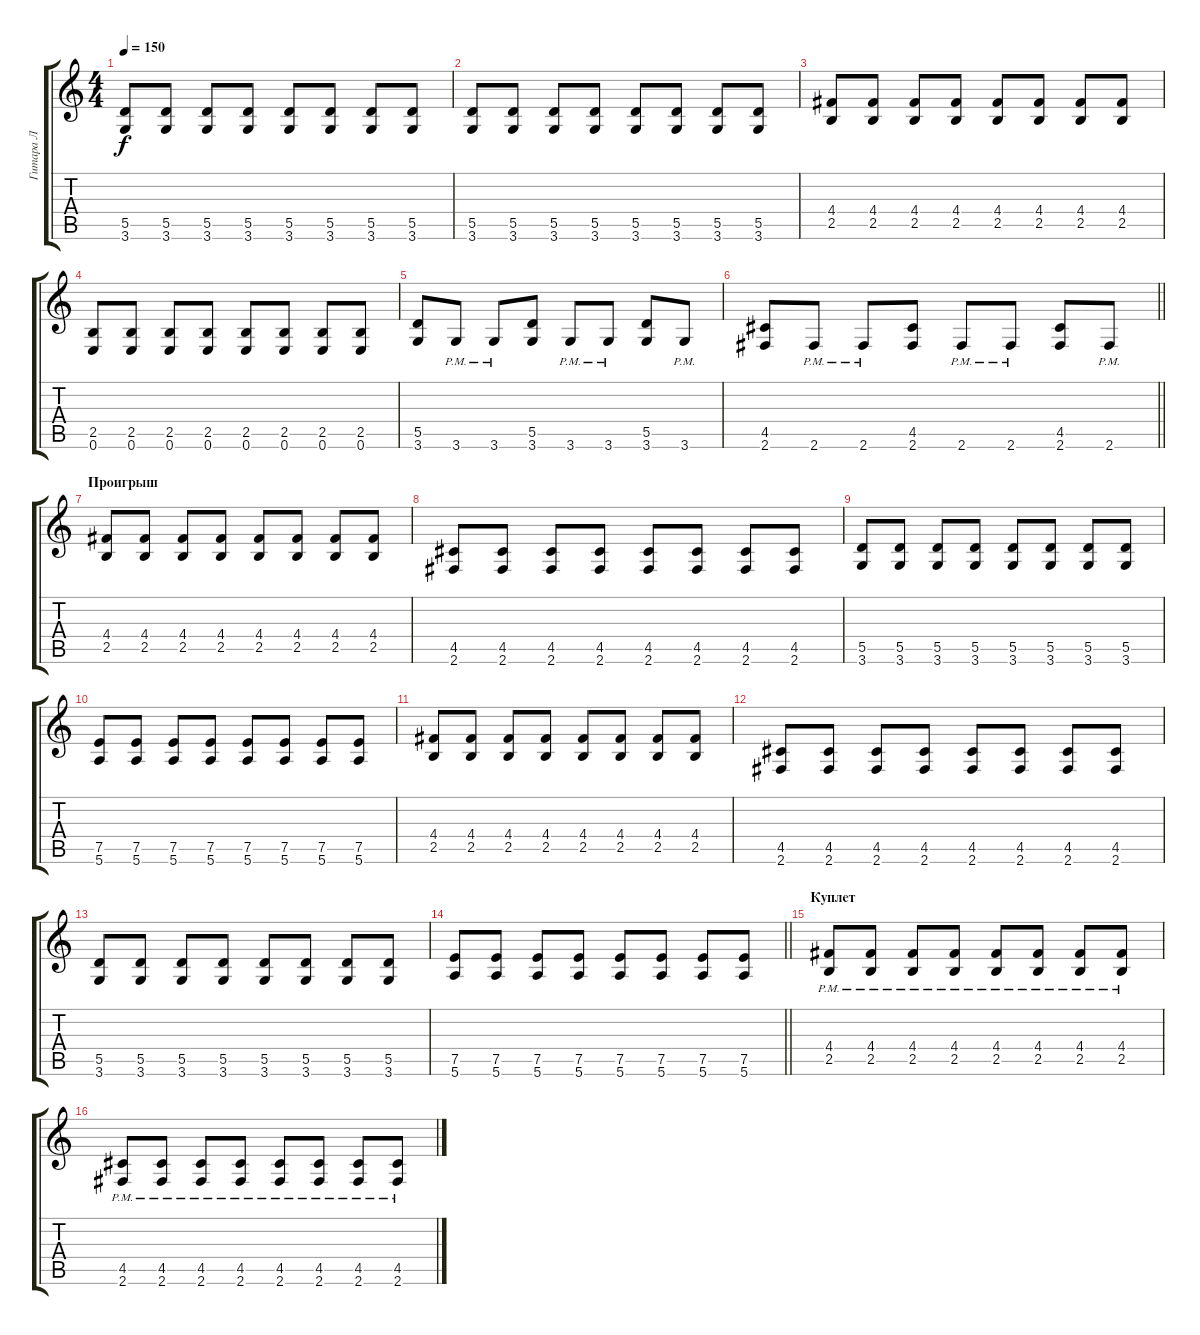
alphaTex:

\track ("Гитара Л" "Гитара Л") {instrument distortionguitar}
\staff {score tabs}
\tuning (E4 B3 G3 D3 A2 E2) {hide}
\ts (4 4)
\tempo 150
\clef g2
\ks c
(5.5 3.6).8{dy f} (5.5 3.6).8 (5.5 3.6).8 (5.5 3.6).8 (5.5 3.6).8 (5.5 3.6).8 (5.5 3.6).8 (5.5 3.6).8 |
(5.5 3.6).8 (5.5 3.6).8 (5.5 3.6).8 (5.5 3.6).8 (5.5 3.6).8 (5.5 3.6).8 (5.5 3.6).8 (5.5 3.6).8 |
(4.4 2.5).8 (4.4 2.5).8 (4.4 2.5).8 (4.4 2.5).8 (4.4 2.5).8 (4.4 2.5).8 (4.4 2.5).8 (4.4 2.5).8 |
(2.5 0.6).8 (2.5 0.6).8 (2.5 0.6).8 (2.5 0.6).8 (2.5 0.6).8 (2.5 0.6).8 (2.5 0.6).8 (2.5 0.6).8 |
(5.5 3.6).8 3.6{pm}.8 3.6{pm}.8 (5.5 3.6).8 3.6{pm}.8 3.6{pm}.8 (5.5 3.6).8 3.6{pm}.8 |
\barLineRight lightlight
(4.5 2.6).8 2.6{pm}.8 2.6{pm}.8 (4.5 2.6).8 2.6{pm}.8 2.6{pm}.8 (4.5 2.6).8 2.6{pm}.8 |
\section ("" "Проигрыш")
(4.4 2.5).8 (4.4 2.5).8 (4.4 2.5).8 (4.4 2.5).8 (4.4 2.5).8 (4.4 2.5).8 (4.4 2.5).8 (4.4 2.5).8 |
(4.5 2.6).8 (4.5 2.6).8 (4.5 2.6).8 (4.5 2.6).8 (4.5 2.6).8 (4.5 2.6).8 (4.5 2.6).8 (4.5 2.6).8 |
(5.5 3.6).8 (5.5 3.6).8 (5.5 3.6).8 (5.5 3.6).8 (5.5 3.6).8 (5.5 3.6).8 (5.5 3.6).8 (5.5 3.6).8 |
(7.5 5.6).8 (7.5 5.6).8 (7.5 5.6).8 (7.5 5.6).8 (7.5 5.6).8 (7.5 5.6).8 (7.5 5.6).8 (7.5 5.6).8 |
(4.4 2.5).8 (4.4 2.5).8 (4.4 2.5).8 (4.4 2.5).8 (4.4 2.5).8 (4.4 2.5).8 (4.4 2.5).8 (4.4 2.5).8 |
(4.5 2.6).8 (4.5 2.6).8 (4.5 2.6).8 (4.5 2.6).8 (4.5 2.6).8 (4.5 2.6).8 (4.5 2.6).8 (4.5 2.6).8 |
(5.5 3.6).8 (5.5 3.6).8 (5.5 3.6).8 (5.5 3.6).8 (5.5 3.6).8 (5.5 3.6).8 (5.5 3.6).8 (5.5 3.6).8 |
\barLineRight lightlight
(7.5 5.6).8 (7.5 5.6).8 (7.5 5.6).8 (7.5 5.6).8 (7.5 5.6).8 (7.5 5.6).8 (7.5 5.6).8 (7.5 5.6).8 |
\section ("" "Куплет")
(4.4{pm} 2.5{pm}).8 (4.4{pm} 2.5{pm}).8 (4.4{pm} 2.5{pm}).8 (4.4{pm} 2.5{pm}).8 (4.4{pm} 2.5{pm}).8 (4.4{pm} 2.5{pm}).8 (4.4{pm} 2.5{pm}).8 (4.4{pm} 2.5{pm}).8 |
(4.5{pm} 2.6{pm}).8 (4.5{pm} 2.6{pm}).8 (4.5{pm} 2.6{pm}).8 (4.5{pm} 2.6{pm}).8 (4.5{pm} 2.6{pm}).8 (4.5{pm} 2.6{pm}).8 (4.5{pm} 2.6{pm}).8 (4.5{pm} 2.6{pm}).8
